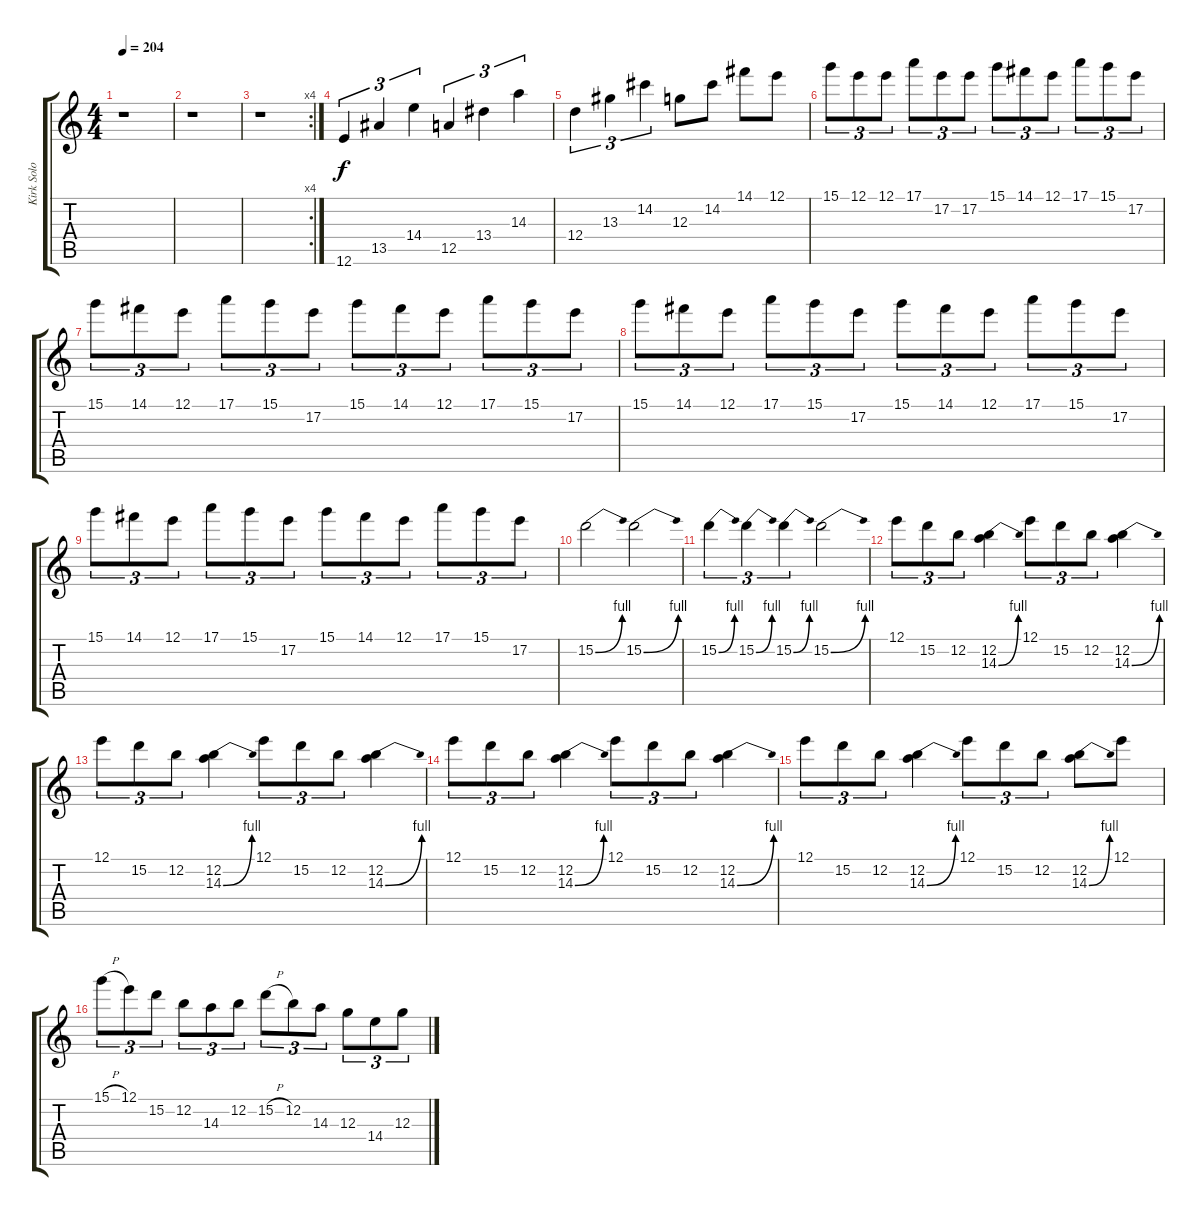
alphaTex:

\track ("Kirk Solo (Guitar 2)" "Kirk Solo ") {instrument overdrivenguitar}
\staff {score tabs}
\tuning (E4 B3 G3 D3 A2 E2) {hide}
\ts (4 4)
\tempo 204
\clef g2
\ks c
r.1{dy f} |
r.1 |
\rc 4
r.1 |
12.6.4{tu (3 2)} 13.5.4{tu (3 2)} 14.4.4{tu (3 2)} 12.5.4{tu (3 2)} 13.4.4{tu (3 2)} 14.3.4{tu (3 2)} |
12.4.4{tu (3 2)} 13.3.4{tu (3 2)} 14.2.4{tu (3 2)} 12.3.8 14.2.8 14.1.8 12.1.8 |
15.1.8{tu (3 2)} 12.1.8{tu (3 2)} 12.1.8{tu (3 2)} 17.1.8{tu (3 2)} 17.2.8{tu (3 2)} 17.2.8{tu (3 2)} 15.1.8{tu (3 2)} 14.1.8{tu (3 2)} 12.1.8{tu (3 2)} 17.1.8{tu (3 2)} 15.1.8{tu (3 2)} 17.2.8{tu (3 2)} |
15.1.8{tu (3 2)} 14.1.8{tu (3 2)} 12.1.8{tu (3 2)} 17.1.8{tu (3 2)} 15.1.8{tu (3 2)} 17.2.8{tu (3 2)} 15.1.8{tu (3 2)} 14.1.8{tu (3 2)} 12.1.8{tu (3 2)} 17.1.8{tu (3 2)} 15.1.8{tu (3 2)} 17.2.8{tu (3 2)} |
15.1.8{tu (3 2)} 14.1.8{tu (3 2)} 12.1.8{tu (3 2)} 17.1.8{tu (3 2)} 15.1.8{tu (3 2)} 17.2.8{tu (3 2)} 15.1.8{tu (3 2)} 14.1.8{tu (3 2)} 12.1.8{tu (3 2)} 17.1.8{tu (3 2)} 15.1.8{tu (3 2)} 17.2.8{tu (3 2)} |
15.1.8{tu (3 2)} 14.1.8{tu (3 2)} 12.1.8{tu (3 2)} 17.1.8{tu (3 2)} 15.1.8{tu (3 2)} 17.2.8{tu (3 2)} 15.1.8{tu (3 2)} 14.1.8{tu (3 2)} 12.1.8{tu (3 2)} 17.1.8{tu (3 2)} 15.1.8{tu (3 2)} 17.2.8{tu (3 2)} |
15.2{be (bend 0 0 60 4)}.2 15.2{be (bend 0 0 60 4)}.2 |
15.2{be (bend 0 0 60 4)}.4{tu (3 2)} 15.2{be (bend 0 0 60 4)}.4{tu (3 2)} 15.2{be (bend 0 0 60 4)}.4{tu (3 2)} 15.2{be (bend 0 0 60 4)}.2 |
12.1.8{tu (3 2)} 15.2.8{tu (3 2)} 12.2.8{tu (3 2)} (12.2 14.3{be (bend 0 0 60 4)}).4 12.1.8{tu (3 2)} 15.2.8{tu (3 2)} 12.2.8{tu (3 2)} (12.2 14.3{be (bend 0 0 60 4)}).4 |
12.1.8{tu (3 2)} 15.2.8{tu (3 2)} 12.2.8{tu (3 2)} (12.2 14.3{be (bend 0 0 60 4)}).4 12.1.8{tu (3 2)} 15.2.8{tu (3 2)} 12.2.8{tu (3 2)} (12.2 14.3{be (bend 0 0 60 4)}).4 |
12.1.8{tu (3 2)} 15.2.8{tu (3 2)} 12.2.8{tu (3 2)} (12.2 14.3{be (bend 0 0 60 4)}).4 12.1.8{tu (3 2)} 15.2.8{tu (3 2)} 12.2.8{tu (3 2)} (12.2 14.3{be (bend 0 0 60 4)}).4 |
12.1.8{tu (3 2)} 15.2.8{tu (3 2)} 12.2.8{tu (3 2)} (12.2 14.3{be (bend 0 0 60 4)}).4 12.1.8{tu (3 2)} 15.2.8{tu (3 2)} 12.2.8{tu (3 2)} (12.2 14.3{be (bend 0 0 60 4)}).8 12.1.8 |
15.1{h}.8{tu (3 2)} 12.1.8{tu (3 2)} 15.2.8{tu (3 2)} 12.2.8{tu (3 2)} 14.3.8{tu (3 2)} 12.2.8{tu (3 2)} 15.2{h}.8{tu (3 2)} 12.2.8{tu (3 2)} 14.3.8{tu (3 2)} 12.3.8{tu (3 2)} 14.4.8{tu (3 2)} 12.3.8{tu (3 2)}
